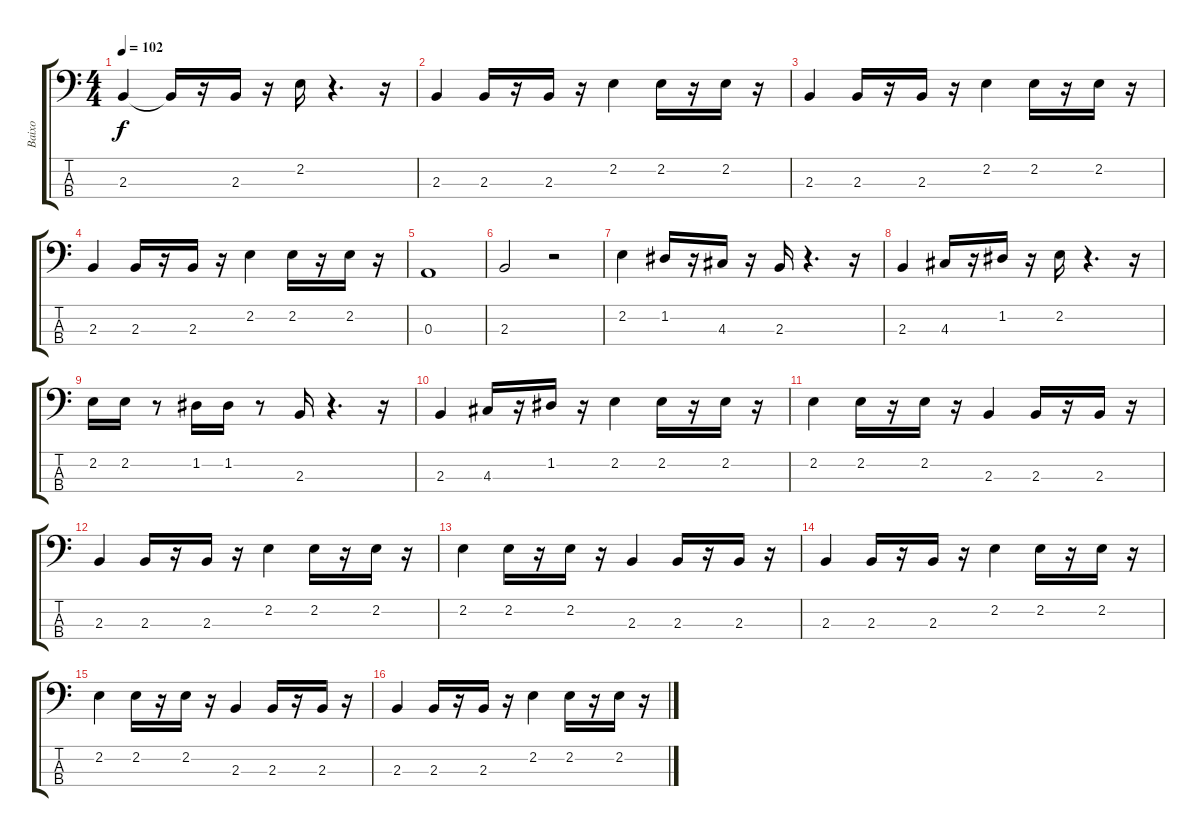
\track ("Baixo" "Baixo") {instrument electricbassfinger}
\staff {score tabs}
\tuning (G2 D2 A1 E1) {hide}
\ts (4 4)
\tempo 102
\clef f4
\ks c
2.3.4{dy f} 2.3{t}.16 r.16 2.3.16 r.16 2.2.16 r.4{d} r.16 |
2.3.4 2.3.16 r.16 2.3.16 r.16 2.2.4 2.2.16 r.16 2.2.16 r.16 |
2.3.4 2.3.16 r.16 2.3.16 r.16 2.2.4 2.2.16 r.16 2.2.16 r.16 |
2.3.4 2.3.16 r.16 2.3.16 r.16 2.2.4 2.2.16 r.16 2.2.16 r.16 |
0.3.1 |
2.3.2 r.2 |
2.2.4 1.2.16 r.16 4.3.16 r.16 2.3.16 r.4{d} r.16 |
2.3.4 4.3.16 r.16 1.2.16 r.16 2.2.16 r.4{d} r.16 |
2.2.16 2.2.16 r.8 1.2.16 1.2.16 r.8 2.3.16 r.4{d} r.16 |
2.3.4 4.3.16 r.16 1.2.16 r.16 2.2.4 2.2.16 r.16 2.2.16 r.16 |
2.2.4 2.2.16 r.16 2.2.16 r.16 2.3.4 2.3.16 r.16 2.3.16 r.16 |
2.3.4 2.3.16 r.16 2.3.16 r.16 2.2.4 2.2.16 r.16 2.2.16 r.16 |
2.2.4 2.2.16 r.16 2.2.16 r.16 2.3.4 2.3.16 r.16 2.3.16 r.16 |
2.3.4 2.3.16 r.16 2.3.16 r.16 2.2.4 2.2.16 r.16 2.2.16 r.16 |
2.2.4 2.2.16 r.16 2.2.16 r.16 2.3.4 2.3.16 r.16 2.3.16 r.16 |
2.3.4 2.3.16 r.16 2.3.16 r.16 2.2.4 2.2.16 r.16 2.2.16 r.16
